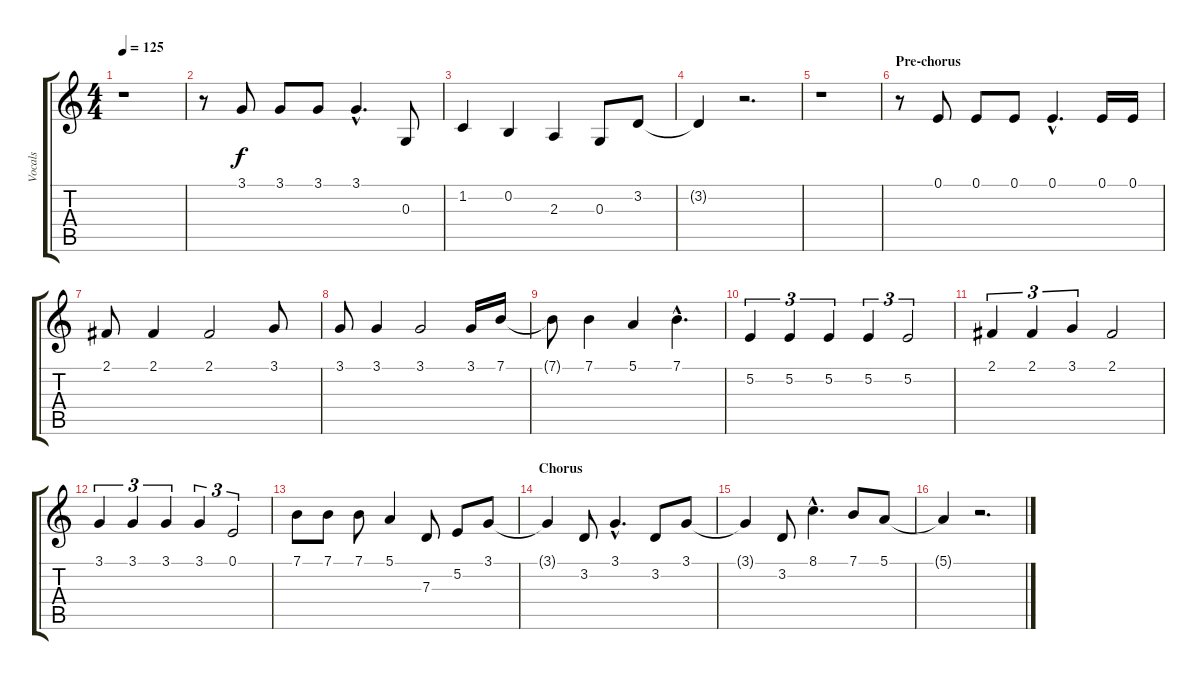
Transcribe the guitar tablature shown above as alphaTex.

\track ("Vocals" "Vocals") {instrument synthbrass1}
\staff {score tabs}
\tuning (E4 B3 G3 D3 A2 E2) {hide}
\ts (4 4)
\tempo 125
\clef g2
\ks c
r.1{dy f} |
r.8 3.1.8 3.1.8 3.1.8 3.1{hac}.4{d} 0.3.8 |
1.2.4 0.2.4 2.3.4 0.3.8 3.2.8 |
3.2{t}.4 r.2{d} |
r.1 |
\section ("" "Pre-chorus")
r.8 0.1.8 0.1.8 0.1.8 0.1{hac}.4{d} 0.1.16 0.1.16 |
2.1.8 2.1.4 2.1.2 3.1.8 |
3.1.8 3.1.4 3.1.2 3.1.16 7.1.16 |
7.1{t}.8 7.1.4 5.1.4 7.1{hac}.4{d} |
5.2.4{tu (3 2)} 5.2.4{tu (3 2)} 5.2.4{tu (3 2)} 5.2.4{tu (3 2)} 5.2.2{tu (3 2)} |
2.1.4{tu (3 2)} 2.1.4{tu (3 2)} 3.1.4{tu (3 2)} 2.1.2 |
3.1.4{tu (3 2)} 3.1.4{tu (3 2)} 3.1.4{tu (3 2)} 3.1.4{tu (3 2)} 0.1.2{tu (3 2)} |
7.1.8 7.1.8 7.1.8 5.1.4 7.3.8 5.2.8 3.1.8 |
\section ("" "Chorus")
3.1{t}.4 3.2.8 3.1{hac}.4{d} 3.2.8 3.1.8 |
3.1{t}.4 3.2.8 8.1{hac}.4{d} 7.1.8 5.1.8 |
5.1{t}.4 r.2{d}
